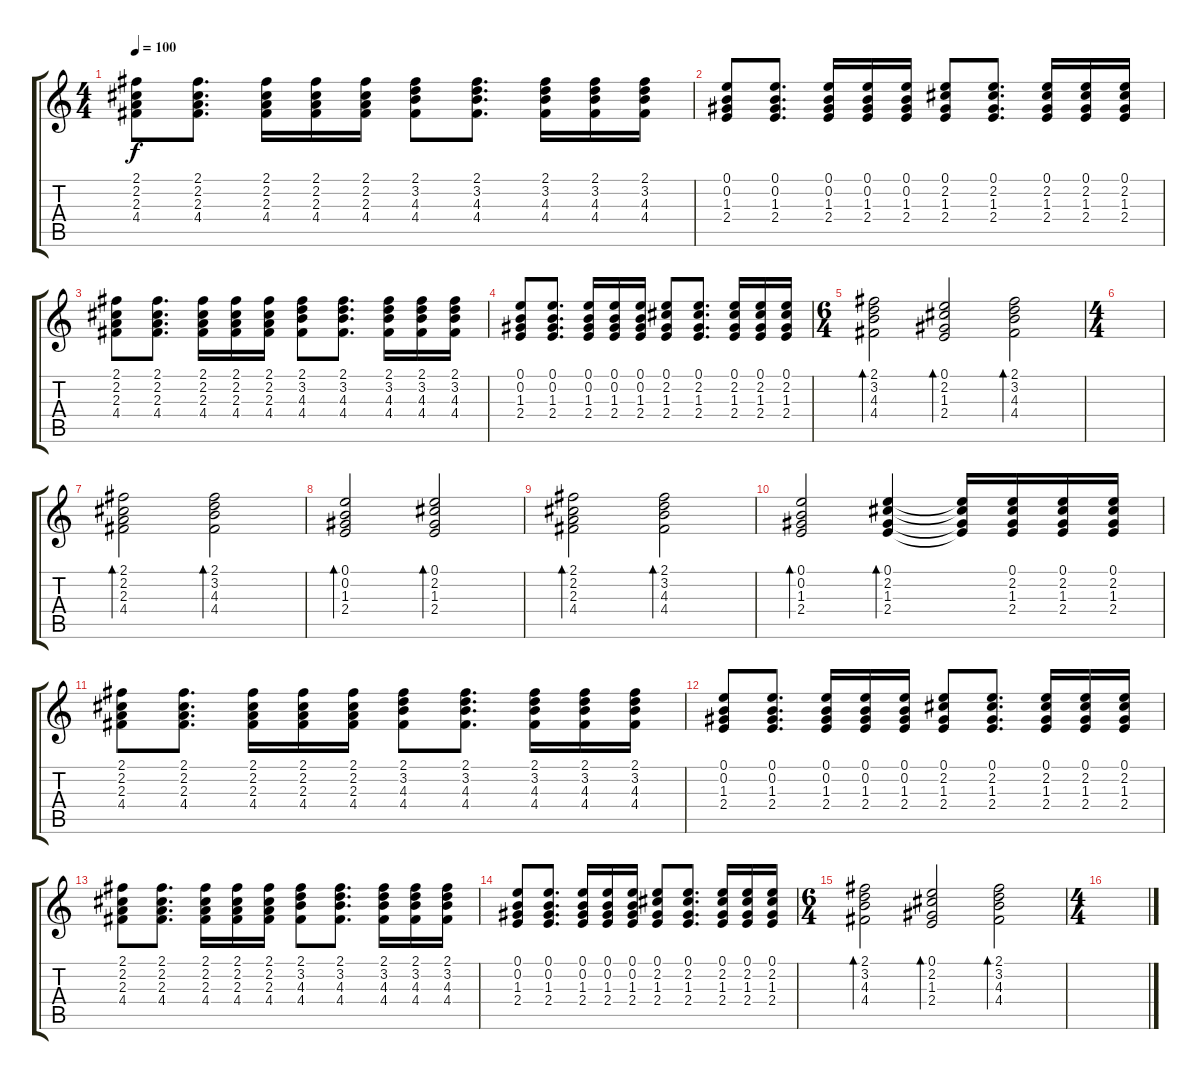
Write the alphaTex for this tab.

\track "" {instrument acousticguitarsteel}
\staff {score tabs}
\tuning (E4 B3 G3 D3 A2 E2) {hide}
\ts (4 4)
\tempo 100
\clef g2
\ks c
(2.1 2.2 2.3 4.4).8{dy f} (2.1 2.2 2.3 4.4).8{d} (2.1 2.2 2.3 4.4).16 (2.1 2.2 2.3 4.4).16 (2.1 2.2 2.3 4.4).16 (2.1 3.2 4.3 4.4).8 (2.1 3.2 4.3 4.4).8{d} (2.1 3.2 4.3 4.4).16 (2.1 3.2 4.3 4.4).16 (2.1 3.2 4.3 4.4).16 |
(0.1 0.2 1.3 2.4).8 (0.1 0.2 1.3 2.4).8{d} (0.1 0.2 1.3 2.4).16 (0.1 0.2 1.3 2.4).16 (0.1 0.2 1.3 2.4).16 (0.1 2.2 1.3 2.4).8 (0.1 2.2 1.3 2.4).8{d} (0.1 2.2 1.3 2.4).16 (0.1 2.2 1.3 2.4).16 (0.1 2.2 1.3 2.4).16 |
(2.1 2.2 2.3 4.4).8 (2.1 2.2 2.3 4.4).8{d} (2.1 2.2 2.3 4.4).16 (2.1 2.2 2.3 4.4).16 (2.1 2.2 2.3 4.4).16 (2.1 3.2 4.3 4.4).8 (2.1 3.2 4.3 4.4).8{d} (2.1 3.2 4.3 4.4).16 (2.1 3.2 4.3 4.4).16 (2.1 3.2 4.3 4.4).16 |
(0.1 0.2 1.3 2.4).8 (0.1 0.2 1.3 2.4).8{d} (0.1 0.2 1.3 2.4).16 (0.1 0.2 1.3 2.4).16 (0.1 0.2 1.3 2.4).16 (0.1 2.2 1.3 2.4).8 (0.1 2.2 1.3 2.4).8{d} (0.1 2.2 1.3 2.4).16 (0.1 2.2 1.3 2.4).16 (0.1 2.2 1.3 2.4).16 |
\ts (6 4)
(2.1 3.2 4.3 4.4).2{bd 240} (0.1 2.2 1.3 2.4).2{bd 240} (2.1 3.2 4.3 4.4).2{bd 240} |
\ts (4 4)
|
(2.1 2.2 2.3 4.4).2{bd 240} (2.1 3.2 4.3 4.4).2{bd 240} |
(0.1 0.2 1.3 2.4).2{bd 240} (0.1 2.2 1.3 2.4).2{bd 240} |
(2.1 2.2 2.3 4.4).2{bd 240} (2.1 3.2 4.3 4.4).2{bd 240} |
(0.1 0.2 1.3 2.4).2{bd 240} (0.1 2.2 1.3 2.4).4{bd 240} (0.1{t} 2.2{t} 1.3{t} 2.4{t}).16 (0.1 2.2 1.3 2.4).16 (0.1 2.2 1.3 2.4).16 (0.1 2.2 1.3 2.4).16 |
(2.1 2.2 2.3 4.4).8 (2.1 2.2 2.3 4.4).8{d} (2.1 2.2 2.3 4.4).16 (2.1 2.2 2.3 4.4).16 (2.1 2.2 2.3 4.4).16 (2.1 3.2 4.3 4.4).8 (2.1 3.2 4.3 4.4).8{d} (2.1 3.2 4.3 4.4).16 (2.1 3.2 4.3 4.4).16 (2.1 3.2 4.3 4.4).16 |
(0.1 0.2 1.3 2.4).8 (0.1 0.2 1.3 2.4).8{d} (0.1 0.2 1.3 2.4).16 (0.1 0.2 1.3 2.4).16 (0.1 0.2 1.3 2.4).16 (0.1 2.2 1.3 2.4).8 (0.1 2.2 1.3 2.4).8{d} (0.1 2.2 1.3 2.4).16 (0.1 2.2 1.3 2.4).16 (0.1 2.2 1.3 2.4).16 |
(2.1 2.2 2.3 4.4).8 (2.1 2.2 2.3 4.4).8{d} (2.1 2.2 2.3 4.4).16 (2.1 2.2 2.3 4.4).16 (2.1 2.2 2.3 4.4).16 (2.1 3.2 4.3 4.4).8 (2.1 3.2 4.3 4.4).8{d} (2.1 3.2 4.3 4.4).16 (2.1 3.2 4.3 4.4).16 (2.1 3.2 4.3 4.4).16 |
(0.1 0.2 1.3 2.4).8 (0.1 0.2 1.3 2.4).8{d} (0.1 0.2 1.3 2.4).16 (0.1 0.2 1.3 2.4).16 (0.1 0.2 1.3 2.4).16 (0.1 2.2 1.3 2.4).8 (0.1 2.2 1.3 2.4).8{d} (0.1 2.2 1.3 2.4).16 (0.1 2.2 1.3 2.4).16 (0.1 2.2 1.3 2.4).16 |
\ts (6 4)
(2.1 3.2 4.3 4.4).2{bd 240} (0.1 2.2 1.3 2.4).2{bd 240} (2.1 3.2 4.3 4.4).2{bd 240} |
\ts (4 4)
